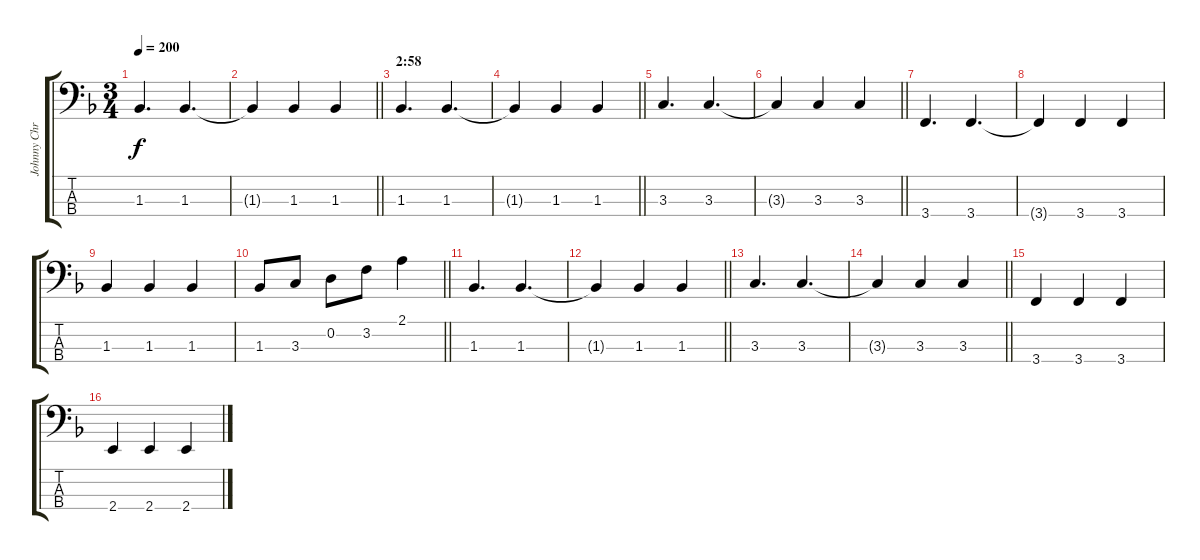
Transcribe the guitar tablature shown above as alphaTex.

\track ("Johnny Christ (Bass)" "Johnny Chr") {instrument electricbasspick}
\staff {score tabs}
\tuning (G2 D2 A1 D1) {hide}
\ts (3 4)
\tempo 200
\clef f4
\ks f
1.3.4{d dy f} 1.3.4{d} |
\barLineRight lightlight
1.3{t}.4 1.3.4 1.3.4 |
\section ("" "2:58")
1.3.4{d} 1.3.4{d} |
\barLineRight lightlight
1.3{t}.4 1.3.4 1.3.4 |
3.3.4{d} 3.3.4{d} |
\barLineRight lightlight
3.3{t}.4 3.3.4 3.3.4 |
3.4.4{d} 3.4.4{d} |
3.4{t}.4 3.4.4 3.4.4 |
1.3.4 1.3.4 1.3.4 |
\barLineRight lightlight
1.3.8 3.3.8 0.2.8 3.2.8 2.1.4 |
\section ("" "")
1.3.4{d} 1.3.4{d} |
\barLineRight lightlight
1.3{t}.4 1.3.4 1.3.4 |
3.3.4{d} 3.3.4{d} |
\barLineRight lightlight
3.3{t}.4 3.3.4 3.3.4 |
3.4.4 3.4.4 3.4.4 |
2.4.4 2.4.4 2.4.4
